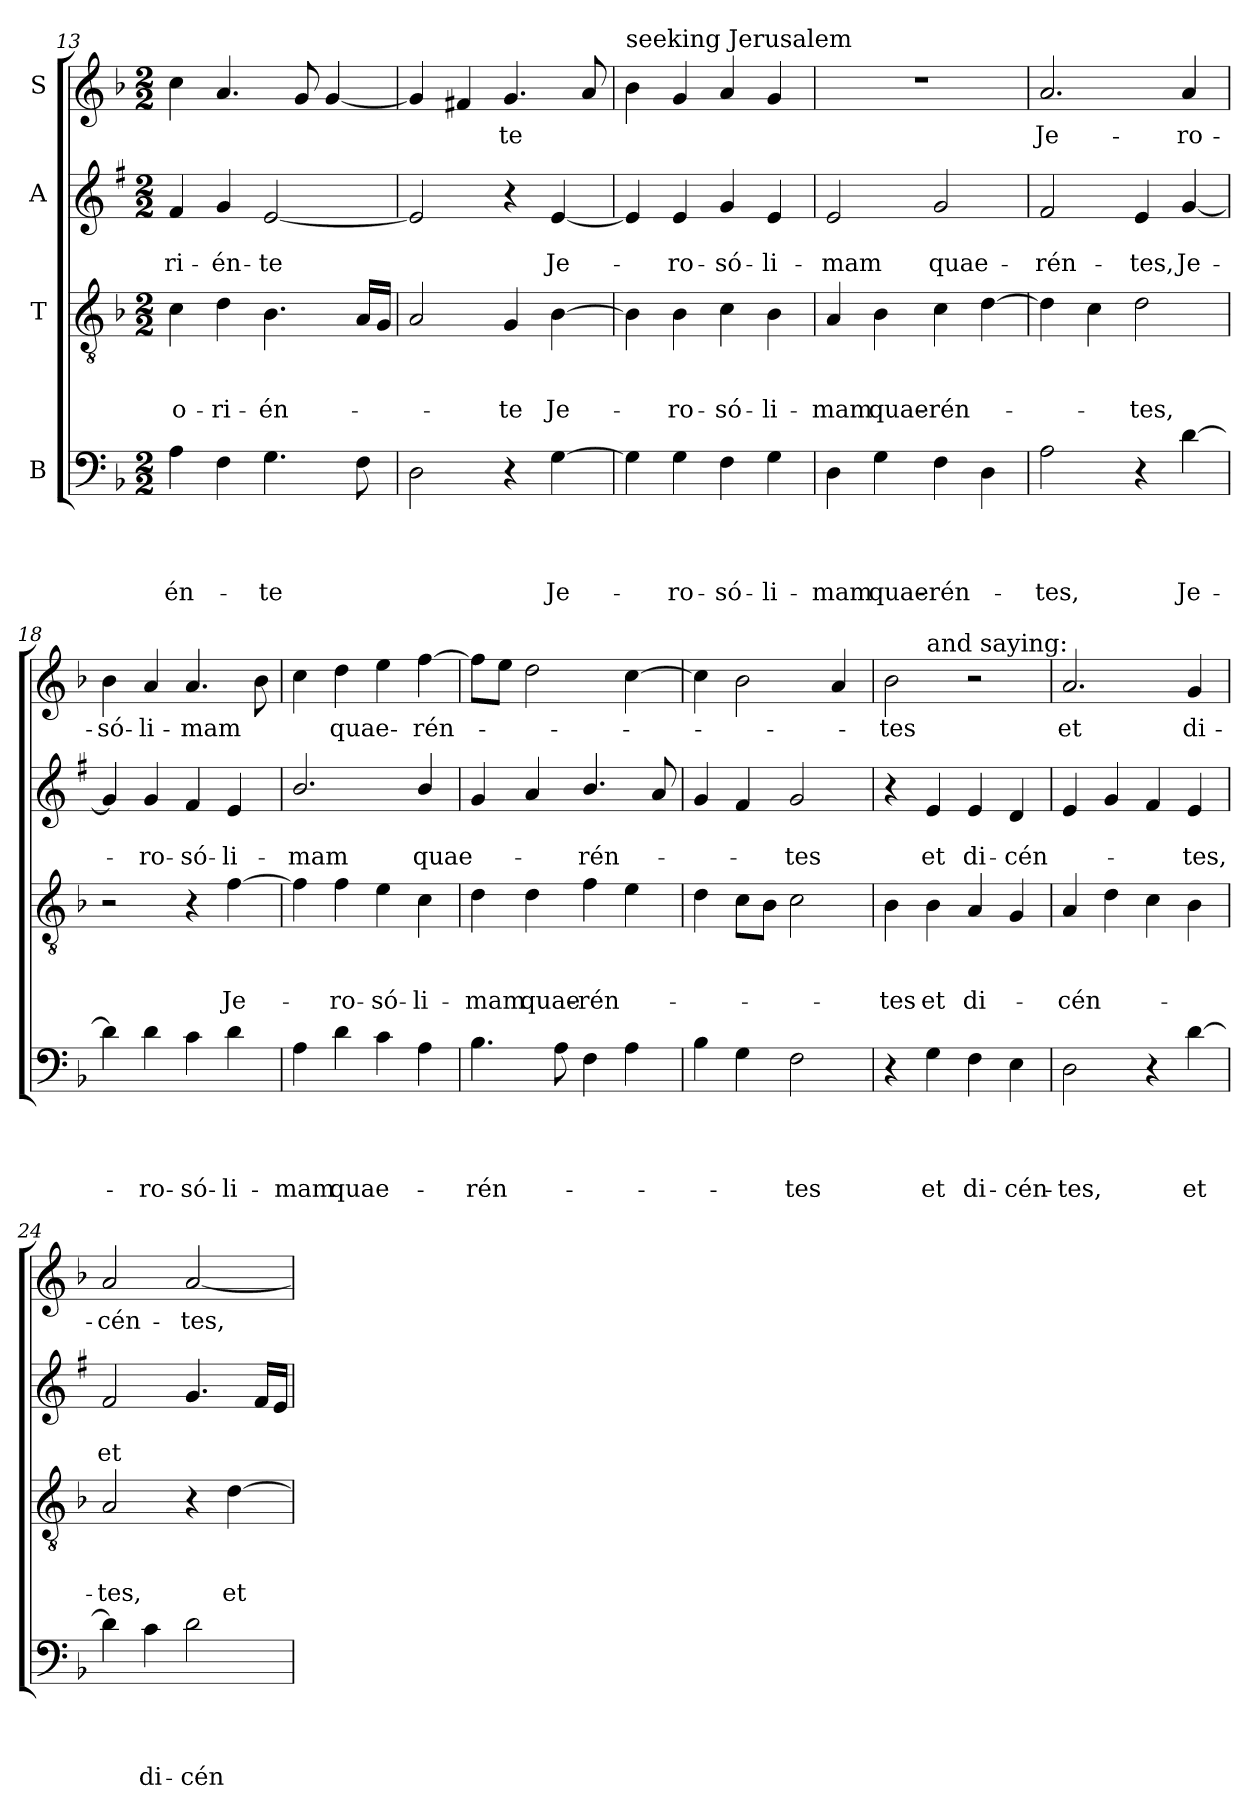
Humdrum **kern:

**kern	**text	**text	**text	**text	**kern	**text	**text	**text	**kern	**text	**text	**kern	**text
*part4	*part4	*part4	*part4	*part4	*part3	*part3	*part3	*part3	*part2	*part2	*part2	*part1	*part1
*staff4	*staff4	*staff4	*staff4	*staff4	*staff3	*staff3	*staff3	*staff3	*staff2	*staff2	*staff2	*staff1	*staff1
*I"B	*	*	*	*	*I"T	*	*	*	*I"A	*	*	*I"S	*
*clefF4	*	*	*	*	*clefGv2	*	*	*	*clefG2	*	*	*clefG2	*
*	*	*	*	*	*	*	*	*	*ITrd1c2	*	*	*	*
*k[b-]	*	*	*	*	*k[b-]	*	*	*	*k[b-]	*	*	*k[b-]	*
*F:	*	*	*	*	*F:	*	*	*	*F:	*	*	*F:	*
*M2/2	*	*	*	*	*M2/2	*	*	*	*M2/2	*	*	*M2/2	*
=13	=13	=13	=13	=13	=13	=13	=13	=13	=13	=13	=13	=13	=13
!	!	!	!	!LO:LY:b	!	!	!	!LO:LY:b	!	!	!LO:LY:b	!	!
4A\	.	.	.	-én-	4c\	.	.	o-	4e/	.	-ri-	4cc\	.
!	!	!	!	!	!	!	!	!LO:LY:b	!	!	!LO:LY:b	!	!
4F\	.	.	.	.	4d\	.	.	-ri-	4f/	.	-én-	4.a/	.
!	!	!	!	!LO:LY:b	!	!	!	!LO:LY:b	!	!	!LO:LY:b	!	!
4.G\	.	.	.	-te	4.B-\	.	.	-én-	[2d/	.	-te	.	.
.	.	.	.	.	.	.	.	.	.	.	.	8g/	.
.	.	.	.	.	.	.	.	.	.	.	.	[4g/	.
8F\	.	.	.	.	16A/LL	.	.	.	.	.	.	.	.
.	.	.	.	.	16G/JJ	.	.	.	.	.	.	.	.
=14	=14	=14	=14	=14	=14	=14	=14	=14	=14	=14	=14	=14	=14
2D\	.	.	.	.	2A/	.	.	.	2d/]	.	.	4g/]	.
.	.	.	.	.	.	.	.	.	.	.	.	4f#/	.
!	!	!	!	!	!	!	!	!LO:LY:b	!	!	!	!	!LO:LY:b
4r	.	.	.	.	4G/	.	.	-te	4r	.	.	4.g/	-te
!	!	!	!	!LO:LY:b	!	!	!	!LO:LY:b	!	!	!LO:LY:b	!	!
[4G\	.	.	.	Je-	[4B-\	.	.	Je-	[4d/	.	Je-	.	.
.	.	.	.	.	.	.	.	.	.	.	.	8a/	.
=15	=15	=15	=15	=15	=15	=15	=15	=15	=15	=15	=15	=15	=15
!	!	!	!	!	!	!	!	!	!	!	!	!LO:TX:a:t=seeking Jerusalem	!
4G\]	.	.	.	.	4B-\]	.	.	.	4d/]	.	.	4b-\	.
!	!	!	!	!LO:LY:b	!	!	!	!LO:LY:b	!	!	!LO:LY:b	!	!
4G\	.	.	.	-ro-	4B-\	.	.	-ro-	4d/	.	-ro-	4g/	.
!	!	!	!	!LO:LY:b	!	!	!	!LO:LY:b	!	!	!LO:LY:b	!	!
4F\	.	.	.	-só-	4c\	.	.	-só-	4f/	.	-só-	4a/	.
!	!	!	!	!LO:LY:b	!	!	!	!LO:LY:b	!	!	!LO:LY:b	!	!
4G\	.	.	.	-li-	4B-\	.	.	-li-	4d/	.	-li-	4g/	.
!!LO:LB:g=z
=16	=16	=16	=16	=16	=16	=16	=16	=16	=16	=16	=16	=16	=16
!	!	!	!	!LO:LY:b	!	!	!	!LO:LY:b	!	!	!LO:LY:b	!	!
4D\	.	.	.	-mam	4A/	.	.	-mam	2d/	.	-mam	1r	.
!	!	!	!	!LO:LY:b	!	!	!	!LO:LY:b	!	!	!	!	!
4G\	.	.	.	quae-	4B-\	.	.	quae-	.	.	.	.	.
!	!	!	!	!LO:LY:b	!	!	!	!LO:LY:b	!	!	!LO:LY:b	!	!
4F\	.	.	.	-rén-	4c\	.	.	-rén-	2f/	.	quae-	.	.
4D\	.	.	.	.	[4d\	.	.	.	.	.	.	.	.
=17	=17	=17	=17	=17	=17	=17	=17	=17	=17	=17	=17	=17	=17
!	!	!	!	!LO:LY:b	!	!	!	!	!	!	!LO:LY:b	!	!LO:LY:b
2A\	.	.	.	-tes,	4d\]	.	.	.	2e/	.	-rén-	2.a/	Je-
.	.	.	.	.	4c\	.	.	.	.	.	.	.	.
!	!	!	!	!	!	!	!	!LO:LY:b	!	!	!LO:LY:b	!	!
4r	.	.	.	.	2d\	.	.	-tes,	4d/	.	-tes,	.	.
!	!	!	!	!LO:LY:b	!	!	!	!	!	!	!LO:LY:b	!	!LO:LY:b
[4d\	.	.	.	Je-	.	.	.	.	[4f/	.	Je-	4a/	-ro-
=18	=18	=18	=18	=18	=18	=18	=18	=18	=18	=18	=18	=18	=18
!	!	!	!	!	!	!	!	!	!	!	!	!	!LO:LY:b
4d\]	.	.	.	.	2r	.	.	.	4f/]	.	.	4b-\	-só-
!	!	!	!	!LO:LY:b	!	!	!	!	!	!	!LO:LY:b	!	!LO:LY:b
4d\	.	.	.	-ro-	.	.	.	.	4f/	.	-ro-	4a/	-li-
!	!	!	!	!LO:LY:b	!	!	!	!	!	!	!LO:LY:b	!	!LO:LY:b
4c\	.	.	.	-só-	4r	.	.	.	4e/	.	-só-	4.a/	-mam
!	!	!	!	!LO:LY:b	!	!	!	!LO:LY:b	!	!	!LO:LY:b	!	!
4d\	.	.	.	-li-	[4f\	.	.	Je-	4d/	.	-li-	.	.
.	.	.	.	.	.	.	.	.	.	.	.	8b-\	.
=19	=19	=19	=19	=19	=19	=19	=19	=19	=19	=19	=19	=19	=19
!	!	!	!	!LO:LY:b	!	!	!	!	!	!	!LO:LY:b	!	!
4A\	.	.	.	-mam	4f\]	.	.	.	2.a/	.	-mam	4cc\	.
!	!	!	!	!LO:LY:b	!	!	!	!LO:LY:b	!	!	!	!	!LO:LY:b
4d\	.	.	.	quae-	4f\	.	.	-ro-	.	.	.	4dd\	quae-
!	!	!	!	!	!	!	!	!LO:LY:b	!	!	!	!	!
4c\	.	.	.	.	4e\	.	.	-só-	.	.	.	4ee\	.
!	!	!	!	!	!	!	!	!LO:LY:b	!	!	!LO:LY:b	!	!LO:LY:b
4A\	.	.	.	.	4c\	.	.	-li-	4a/	.	quae-	[4ff\	-rén-
=20	=20	=20	=20	=20	=20	=20	=20	=20	=20	=20	=20	=20	=20
!	!	!	!	!LO:LY:b	!	!	!	!LO:LY:b	!	!	!	!	!
4.B-\	.	.	.	-rén-	4d\	.	.	-mam	4f/	.	.	8ff\L]	.
.	.	.	.	.	.	.	.	.	.	.	.	8ee\J	.
!	!	!	!	!	!	!	!	!LO:LY:b	!	!	!	!	!
.	.	.	.	.	4d\	.	.	quae-	4g/	.	.	2dd\	.
8A\	.	.	.	.	.	.	.	.	.	.	.	.	.
!	!	!	!	!	!	!	!	!LO:LY:b	!	!	!LO:LY:b	!	!
4F\	.	.	.	.	4f\	.	.	-rén-	4.a/	.	-rén-	.	.
4A\	.	.	.	.	4e\	.	.	.	.	.	.	[4cc\	.
.	.	.	.	.	.	.	.	.	8g/	.	.	.	.
=21	=21	=21	=21	=21	=21	=21	=21	=21	=21	=21	=21	=21	=21
4B-\	.	.	.	.	4d\	.	.	.	4f/	.	.	4cc\]	.
4G\	.	.	.	.	8c\L	.	.	.	4e/	.	.	2b-\	.
.	.	.	.	.	8B-\J	.	.	.	.	.	.	.	.
!	!	!	!	!LO:LY:b	!	!	!	!	!	!	!LO:LY:b	!	!
2F\	.	.	.	-tes	2c\	.	.	.	2f/	.	-tes	.	.
.	.	.	.	.	.	.	.	.	.	.	.	4a/	.
!!LO:PB:g=z
=22	=22	=22	=22	=22	=22	=22	=22	=22	=22	=22	=22	=22	=22
!	!	!	!	!	!	!	!	!LO:LY:b	!	!	!	!	!LO:LY:b
*	*	*	*	*	*	*	*	*	*	*	*	*^	*
4r	.	.	.	.	4B-\	.	.	-tes	4r	.	.	2b-\	4ryy	-tes
!	!	!	!	!	!	!	!	!	!	!	!	!	!LO:TX:a:t=and saying&colon;	!
!	!	!	!	!LO:LY:b	!	!	!	!LO:LY:b	!	!	!LO:LY:b	!	!	!
4G\	.	.	.	et	4B-\	.	.	et	4d/	.	et	.	2.ryy	.
!	!	!	!	!LO:LY:b	!	!	!	!LO:LY:b	!	!	!LO:LY:b	!	!	!
4F\	.	.	.	di-	4A/	.	.	di-	4d/	.	di-	2r	.	.
!	!	!	!	!LO:LY:b	!	!	!	!	!	!	!LO:LY:b	!	!	!
4E\	.	.	.	-cén-	4G/	.	.	.	4c/	.	-cén-	.	.	.
=23	=23	=23	=23	=23	=23	=23	=23	=23	=23	=23	=23	=23	=23	=23
!	!	!	!	!LO:LY:b	!	!	!	!LO:LY:b	!	!	!	!	!	!LO:LY:b
*	*	*	*	*	*	*	*	*	*	*	*	*v	*v	*
2D\	.	.	.	-tes,	4A/	.	.	-cén-	4d/	.	.	2.a/	et
.	.	.	.	.	4d\	.	.	.	4f/	.	.	.	.
4r	.	.	.	.	4c\	.	.	.	4e/	.	.	.	.
!	!	!	!	!LO:LY:b	!	!	!	!	!	!	!LO:LY:b	!	!LO:LY:b
[4d\	.	.	.	et	4B-\	.	.	.	4d/	.	-tes,	4g/	di-
=24	=24	=24	=24	=24	=24	=24	=24	=24	=24	=24	=24	=24	=24
!	!	!	!	!	!	!	!	!LO:LY:b	!	!	!LO:LY:b	!	!LO:LY:b
4d\]	.	.	.	.	2A/	.	.	-tes,	2e/	.	et	2a/	-cén-
!	!	!	!	!LO:LY:b	!	!	!	!	!	!	!	!	!
4c\	.	.	.	di-	.	.	.	.	.	.	.	.	.
!	!	!	!	!LO:LY:b	!	!	!	!	!	!	!	!	!LO:LY:b
2d\	.	.	.	-cén-	4r	.	.	.	4.f/	.	.	[2a/	-tes,
!	!	!	!	!	!	!	!	!LO:LY:b	!	!	!	!	!
.	.	.	.	.	[4d\	.	.	et	.	.	.	.	.
.	.	.	.	.	.	.	.	.	16e/LL	.	.	.	.
.	.	.	.	.	.	.	.	.	16d/JJ	.	.	.	.
=	=	=	=	=	=	=	=	=	=	=	=	=	=
*-	*-	*-	*-	*-	*-	*-	*-	*-	*-	*-	*-	*-	*-
